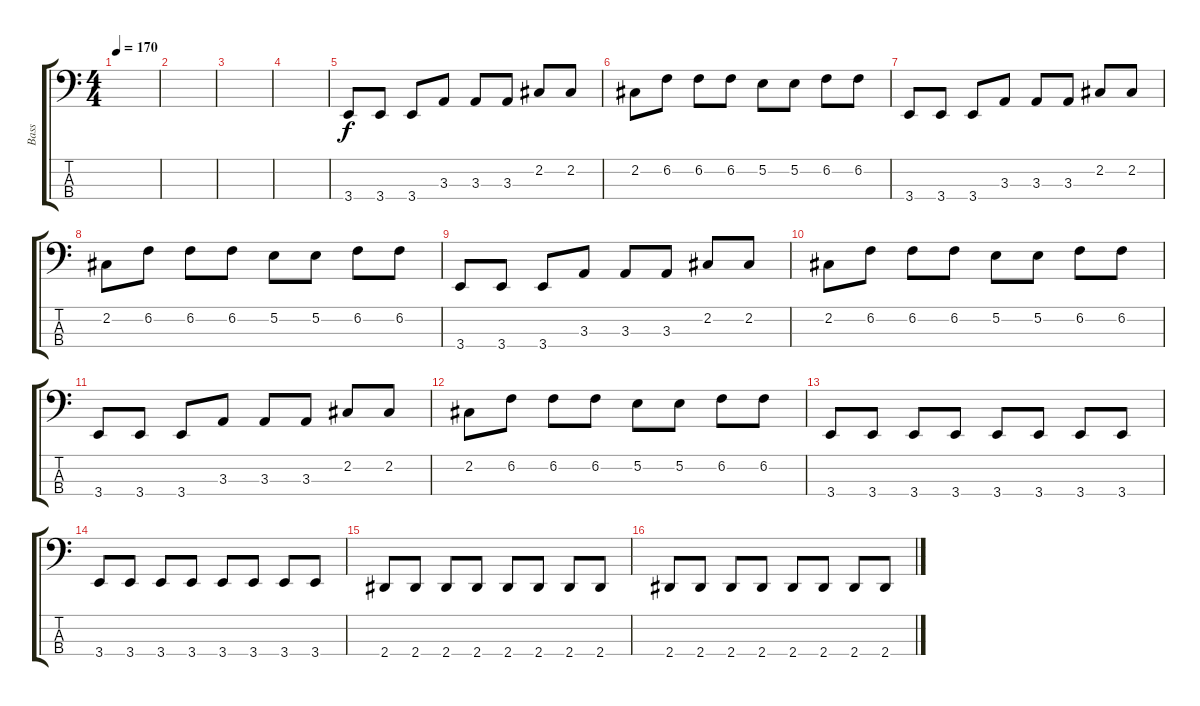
\track ("Bass" "Bass") {instrument electricbasspick}
\staff {score tabs}
\tuning (E2 B1 Gb1 Db1) {hide}
\ts (4 4)
\tempo 170
\clef f4
\ks c
|
|
|
|
3.4.8 3.4.8 3.4.8 3.3.8 3.3.8 3.3.8 2.2.8 2.2.8 |
2.2.8 6.2.8 6.2.8 6.2.8 5.2.8 5.2.8 6.2.8 6.2.8 |
3.4.8 3.4.8 3.4.8 3.3.8 3.3.8 3.3.8 2.2.8 2.2.8 |
2.2.8 6.2.8 6.2.8 6.2.8 5.2.8 5.2.8 6.2.8 6.2.8 |
3.4.8 3.4.8 3.4.8 3.3.8 3.3.8 3.3.8 2.2.8 2.2.8 |
2.2.8 6.2.8 6.2.8 6.2.8 5.2.8 5.2.8 6.2.8 6.2.8 |
3.4.8 3.4.8 3.4.8 3.3.8 3.3.8 3.3.8 2.2.8 2.2.8 |
2.2.8 6.2.8 6.2.8 6.2.8 5.2.8 5.2.8 6.2.8 6.2.8 |
3.4.8 3.4.8 3.4.8 3.4.8 3.4.8 3.4.8 3.4.8 3.4.8 |
3.4.8 3.4.8 3.4.8 3.4.8 3.4.8 3.4.8 3.4.8 3.4.8 |
2.4.8 2.4.8 2.4.8 2.4.8 2.4.8 2.4.8 2.4.8 2.4.8 |
2.4.8 2.4.8 2.4.8 2.4.8 2.4.8 2.4.8 2.4.8 2.4.8
